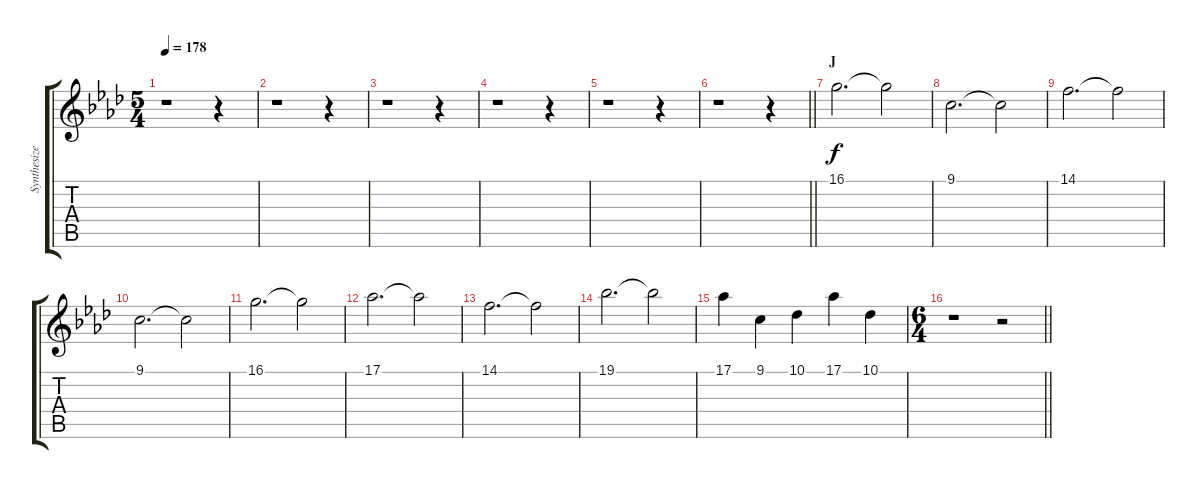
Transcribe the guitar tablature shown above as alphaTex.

\track ("Synthesizer III" "Synthesize") {instrument pad2warm}
\staff {score tabs}
\tuning (Eb4 Bb3 Gb3 Db3 Ab2 Db2) {hide}
\ts (5 4)
\tempo 178
\clef g2
\ks ab
r.1{dy f} r.4 |
r.1 r.4 |
r.1 r.4 |
r.1 r.4 |
r.1 r.4 |
\barLineRight lightlight
r.1 r.4 |
\section ("" "J")
16.1.2{d} 16.1{t}.2 |
9.1.2{d} 9.1{t}.2 |
14.1.2{d} 14.1{t}.2 |
9.1.2{d} 9.1{t}.2 |
16.1.2{d} 16.1{t}.2 |
17.1.2{d} 17.1{t}.2 |
14.1.2{d} 14.1{t}.2 |
19.1.2{d} 19.1{t}.2 |
17.1.4 9.1.4 10.1.4 17.1.4 10.1.4 |
\ts (6 4)
\barLineRight lightlight
r.1 r.2
